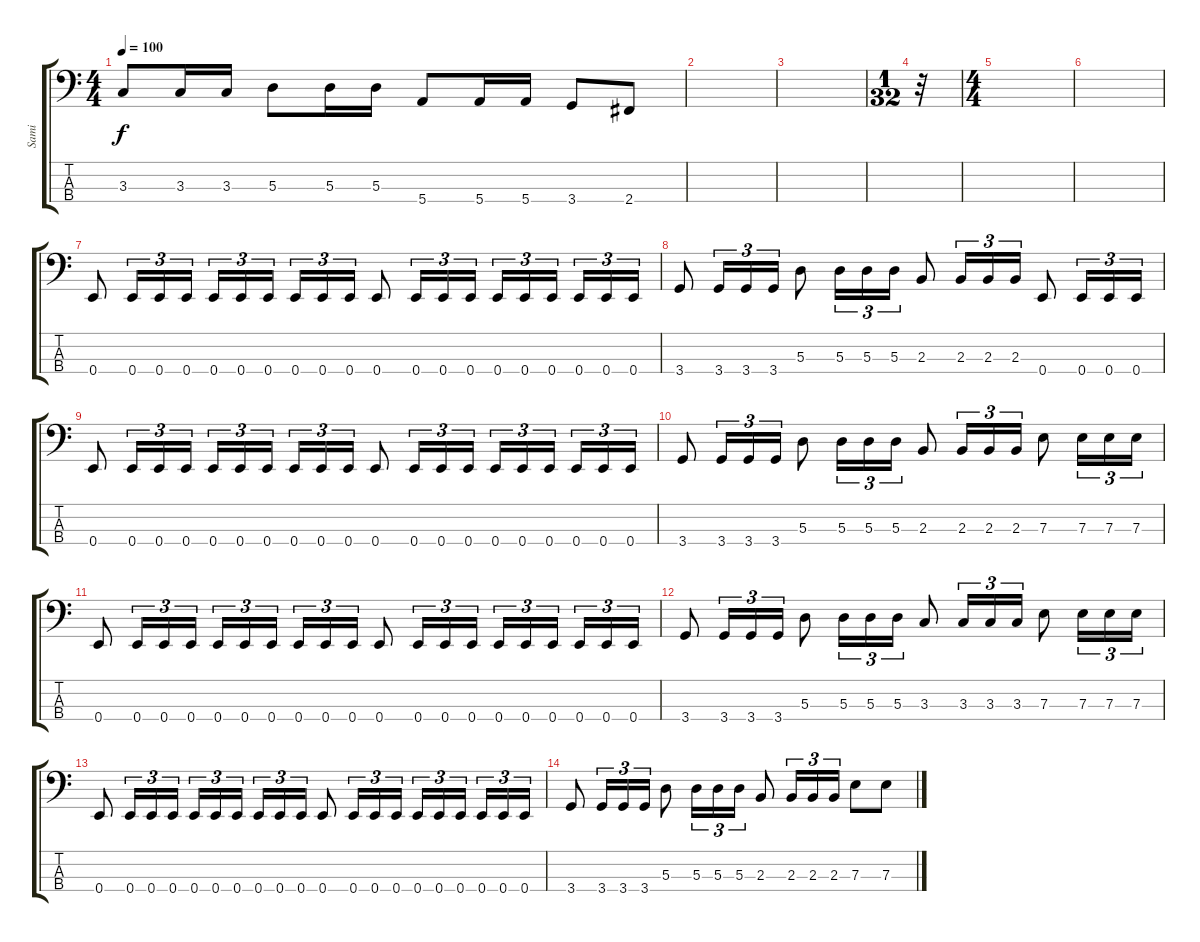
\track ("Sami" "Sami") {instrument electricbassfinger}
\staff {score tabs}
\tuning (G2 D2 A1 E1) {hide}
\ts (4 4)
\tempo 100
\clef f4
\ks c
3.3.8{dy f} 3.3.16 3.3.16 5.3.8 5.3.16 5.3.16 5.4.8 5.4.16 5.4.16 3.4.8 2.4.8 |
|
|
\ts (1 32)
r.32 |
\ts (4 4)
|
|
0.4.8 0.4.16{tu (3 2)} 0.4.16{tu (3 2)} 0.4.16{tu (3 2)} 0.4.16{tu (3 2)} 0.4.16{tu (3 2)} 0.4.16{tu (3 2) beam splitsecondary} 0.4.16{tu (3 2)} 0.4.16{tu (3 2)} 0.4.16{tu (3 2)} 0.4.8 0.4.16{tu (3 2)} 0.4.16{tu (3 2)} 0.4.16{tu (3 2)} 0.4.16{tu (3 2)} 0.4.16{tu (3 2)} 0.4.16{tu (3 2) beam splitsecondary} 0.4.16{tu (3 2)} 0.4.16{tu (3 2)} 0.4.16{tu (3 2)} |
3.4.8 3.4.16{tu (3 2)} 3.4.16{tu (3 2)} 3.4.16{tu (3 2)} 5.3.8 5.3.16{tu (3 2)} 5.3.16{tu (3 2)} 5.3.16{tu (3 2)} 2.3.8 2.3.16{tu (3 2)} 2.3.16{tu (3 2)} 2.3.16{tu (3 2)} 0.4.8 0.4.16{tu (3 2)} 0.4.16{tu (3 2)} 0.4.16{tu (3 2)} |
0.4.8 0.4.16{tu (3 2)} 0.4.16{tu (3 2)} 0.4.16{tu (3 2)} 0.4.16{tu (3 2)} 0.4.16{tu (3 2)} 0.4.16{tu (3 2) beam splitsecondary} 0.4.16{tu (3 2)} 0.4.16{tu (3 2)} 0.4.16{tu (3 2)} 0.4.8 0.4.16{tu (3 2)} 0.4.16{tu (3 2)} 0.4.16{tu (3 2)} 0.4.16{tu (3 2)} 0.4.16{tu (3 2)} 0.4.16{tu (3 2) beam splitsecondary} 0.4.16{tu (3 2)} 0.4.16{tu (3 2)} 0.4.16{tu (3 2)} |
3.4.8 3.4.16{tu (3 2)} 3.4.16{tu (3 2)} 3.4.16{tu (3 2)} 5.3.8 5.3.16{tu (3 2)} 5.3.16{tu (3 2)} 5.3.16{tu (3 2)} 2.3.8 2.3.16{tu (3 2)} 2.3.16{tu (3 2)} 2.3.16{tu (3 2)} 7.3.8 7.3.16{tu (3 2)} 7.3.16{tu (3 2)} 7.3.16{tu (3 2)} |
0.4.8 0.4.16{tu (3 2)} 0.4.16{tu (3 2)} 0.4.16{tu (3 2)} 0.4.16{tu (3 2)} 0.4.16{tu (3 2)} 0.4.16{tu (3 2) beam splitsecondary} 0.4.16{tu (3 2)} 0.4.16{tu (3 2)} 0.4.16{tu (3 2)} 0.4.8 0.4.16{tu (3 2)} 0.4.16{tu (3 2)} 0.4.16{tu (3 2)} 0.4.16{tu (3 2)} 0.4.16{tu (3 2)} 0.4.16{tu (3 2) beam splitsecondary} 0.4.16{tu (3 2)} 0.4.16{tu (3 2)} 0.4.16{tu (3 2)} |
3.4.8 3.4.16{tu (3 2)} 3.4.16{tu (3 2)} 3.4.16{tu (3 2)} 5.3.8 5.3.16{tu (3 2)} 5.3.16{tu (3 2)} 5.3.16{tu (3 2)} 3.3.8 3.3.16{tu (3 2)} 3.3.16{tu (3 2)} 3.3.16{tu (3 2)} 7.3.8 7.3.16{tu (3 2)} 7.3.16{tu (3 2)} 7.3.16{tu (3 2)} |
0.4.8 0.4.16{tu (3 2)} 0.4.16{tu (3 2)} 0.4.16{tu (3 2)} 0.4.16{tu (3 2)} 0.4.16{tu (3 2)} 0.4.16{tu (3 2) beam splitsecondary} 0.4.16{tu (3 2)} 0.4.16{tu (3 2)} 0.4.16{tu (3 2)} 0.4.8 0.4.16{tu (3 2)} 0.4.16{tu (3 2)} 0.4.16{tu (3 2)} 0.4.16{tu (3 2)} 0.4.16{tu (3 2)} 0.4.16{tu (3 2) beam splitsecondary} 0.4.16{tu (3 2)} 0.4.16{tu (3 2)} 0.4.16{tu (3 2)} |
3.4.8 3.4.16{tu (3 2)} 3.4.16{tu (3 2)} 3.4.16{tu (3 2)} 5.3.8 5.3.16{tu (3 2)} 5.3.16{tu (3 2)} 5.3.16{tu (3 2)} 2.3.8 2.3.16{tu (3 2)} 2.3.16{tu (3 2)} 2.3.16{tu (3 2)} 7.3.8 7.3.8
